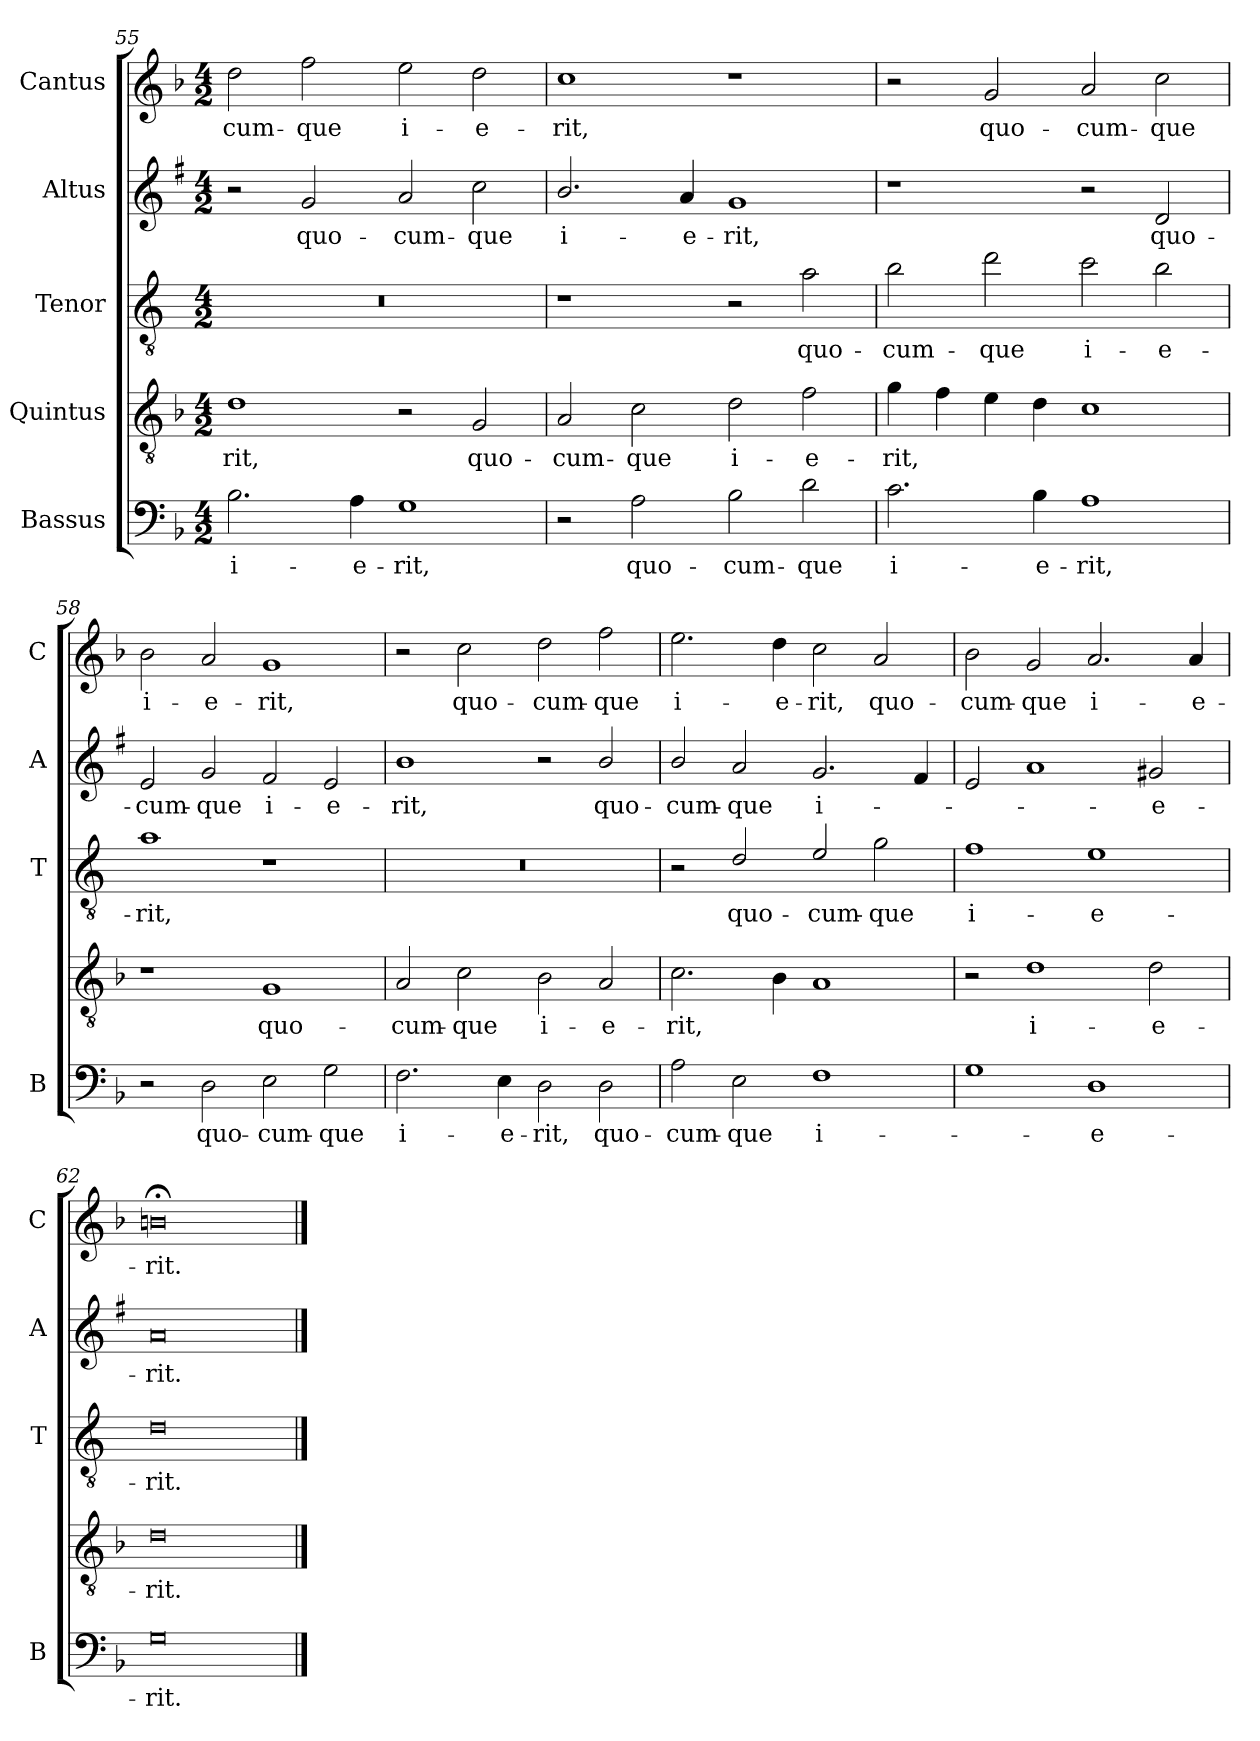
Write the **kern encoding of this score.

**kern	**text	**kern	**text	**kern	**text	**kern	**text	**kern	**text
*part5	*part5	*part4	*part4	*part3	*part3	*part2	*part2	*part1	*part1
*staff5	*staff5	*staff4	*staff4	*staff3	*staff3	*staff2	*staff2	*staff1	*staff1
*I"Bassus	*	*I"Quintus	*	*I"Tenor	*	*I"Altus	*	*I"Cantus	*
*I'B	*	*	*	*I'T	*	*I'A	*	*I'C	*
*clefF4	*	*clefGv2	*	*clefGv2	*	*clefG2	*	*clefG2	*
*	*	*	*	*ITrd4c7	*	*ITrd1c2	*	*	*
*k[b-]	*	*k[b-]	*	*k[b-]	*	*k[b-]	*	*k[b-]	*
*F:	*	*F:	*	*F:	*	*F:	*	*F:	*
*M4/2	*	*M4/2	*	*M4/2	*	*M4/2	*	*M4/2	*
=55	=55	=55	=55	=55	=55	=55	=55	=55	=55
!	!LO:LY:b	!	!LO:LY:b	!	!	!	!	!	!LO:LY:b
2.B-\	i-	1d	-rit,	0r	.	2r	.	2dd\	-cum-
!	!	!	!	!	!	!	!LO:LY:b	!	!LO:LY:b
.	.	.	.	.	.	2f/	quo-	2ff\	-que
!	!LO:LY:b	!	!	!	!	!	!	!	!
4A\	-e-	.	.	.	.	.	.	.	.
!	!LO:LY:b	!	!	!	!	!	!LO:LY:b	!	!LO:LY:b
1G	-rit,	2r	.	.	.	2g/	-cum-	2ee\	i-
!	!	!	!LO:LY:b	!	!	!	!LO:LY:b	!	!LO:LY:b
.	.	2G/	quo-	.	.	2b-\	-que	2dd\	-e-
=56	=56	=56	=56	=56	=56	=56	=56	=56	=56
!	!	!	!LO:LY:b	!	!	!	!LO:LY:b	!	!LO:LY:b
2r	.	2A/	-cum-	1r	.	2.a/	i-	1cc	-rit,
!	!LO:LY:b	!	!LO:LY:b	!	!	!	!	!	!
2A\	quo-	2c\	-que	.	.	.	.	.	.
!	!	!	!	!	!	!	!LO:LY:b	!	!
.	.	.	.	.	.	4g/	-e-	.	.
!	!LO:LY:b	!	!LO:LY:b	!	!	!	!LO:LY:b	!	!
2B-\	-cum-	2d\	i-	2r	.	1f	-rit,	1r	.
!	!LO:LY:b	!	!LO:LY:b	!	!LO:LY:b	!	!	!	!
2d\	-que	2f\	-e-	2d\	quo-	.	.	.	.
=57	=57	=57	=57	=57	=57	=57	=57	=57	=57
!	!LO:LY:b	!	!LO:LY:b	!	!LO:LY:b	!	!	!	!
2.c\	i-	4g\	-rit,	2e\	-cum-	1r	.	2r	.
.	.	4f\	.	.	.	.	.	.	.
!	!	!	!	!	!LO:LY:b	!	!	!	!LO:LY:b
.	.	4e\	.	2g\	-que	.	.	2g/	quo-
!	!LO:LY:b	!	!	!	!	!	!	!	!
4B-\	-e-	4d\	.	.	.	.	.	.	.
!	!LO:LY:b	!	!	!	!LO:LY:b	!	!	!	!LO:LY:b
1A	-rit,	1c	.	2f\	i-	2r	.	2a/	-cum-
!	!	!	!	!	!LO:LY:b	!	!LO:LY:b	!	!LO:LY:b
.	.	.	.	2e\	-e-	2c/	quo-	2cc\	-que
=58	=58	=58	=58	=58	=58	=58	=58	=58	=58
!	!	!	!	!	!LO:LY:b	!	!LO:LY:b	!	!LO:LY:b
2r	.	1r	.	1d	-rit,	2d/	-cum-	2b-\	i-
!	!LO:LY:b	!	!	!	!	!	!LO:LY:b	!	!LO:LY:b
2D\	quo-	.	.	.	.	2f/	-que	2a/	-e-
!	!LO:LY:b	!	!LO:LY:b	!	!	!	!LO:LY:b	!	!LO:LY:b
2E\	-cum-	1G	quo-	1r	.	2e/	i-	1g	-rit,
!	!LO:LY:b	!	!	!	!	!	!LO:LY:b	!	!
2G\	-que	.	.	.	.	2d/	-e-	.	.
=59	=59	=59	=59	=59	=59	=59	=59	=59	=59
!	!LO:LY:b	!	!LO:LY:b	!	!	!	!LO:LY:b	!	!
2.F\	i-	2A/	-cum-	0r	.	1a	-rit,	2r	.
!	!	!	!LO:LY:b	!	!	!	!	!	!LO:LY:b
.	.	2c\	-que	.	.	.	.	2cc\	quo-
!	!LO:LY:b	!	!	!	!	!	!	!	!
4E\	-e-	.	.	.	.	.	.	.	.
!	!LO:LY:b	!	!LO:LY:b	!	!	!	!	!	!LO:LY:b
2D\	-rit,	2B-\	i-	.	.	2r	.	2dd\	-cum-
!	!LO:LY:b	!	!LO:LY:b	!	!	!	!LO:LY:b	!	!LO:LY:b
2D\	quo-	2A/	-e-	.	.	2a/	quo-	2ff\	-que
!!LO:LB:g=z
=60	=60	=60	=60	=60	=60	=60	=60	=60	=60
!	!LO:LY:b	!	!LO:LY:b	!	!	!	!LO:LY:b	!	!LO:LY:b
2A\	-cum-	2.c\	-rit,	2r	.	2a/	-cum-	2.ee\	i-
!	!LO:LY:b	!	!	!	!LO:LY:b	!	!LO:LY:b	!	!
2E\	-que	.	.	2G/	quo-	2g/	-que	.	.
!	!	!	!	!	!	!	!	!	!LO:LY:b
.	.	4B-\	.	.	.	.	.	4dd\	-e-
!	!LO:LY:b	!	!	!	!LO:LY:b	!	!LO:LY:b	!	!LO:LY:b
1F	i-	1A	.	2A/	-cum-	2.f/	i-	2cc\	-rit,
!	!	!	!	!	!LO:LY:b	!	!	!	!LO:LY:b
.	.	.	.	2c\	-que	.	.	2a/	quo-
.	.	.	.	.	.	4e/	.	.	.
=61	=61	=61	=61	=61	=61	=61	=61	=61	=61
!	!	!	!	!	!LO:LY:b	!	!	!	!LO:LY:b
1G	.	2r	.	1B-	i-	2d/	.	2b-\	-cum-
!	!	!	!LO:LY:b	!	!	!	!	!	!LO:LY:b
.	.	1d	i-	.	.	1g	.	2g/	-que
!	!LO:LY:b	!	!	!	!LO:LY:b	!	!	!	!LO:LY:b
1D	-e-	.	.	1A	-e-	.	.	2.a/	i-
!	!	!	!LO:LY:b	!	!	!	!LO:LY:b	!	!
.	.	2d\	-e-	.	.	2f#X/	-e-	.	.
!	!	!	!	!	!	!	!	!	!LO:LY:b
.	.	.	.	.	.	.	.	4a/	-e-
=62	=62	=62	=62	=62	=62	=62	=62	=62	=62
!	!LO:LY:b	!	!LO:LY:b	!	!LO:LY:b	!	!LO:LY:b	!	!LO:LY:b
0G	-rit.	0d	-rit.	0G	-rit.	0g	-rit.	0bn;<	-rit.
==	==	==	==	==	==	==	==	==	==
*-	*-	*-	*-	*-	*-	*-	*-	*-	*-
